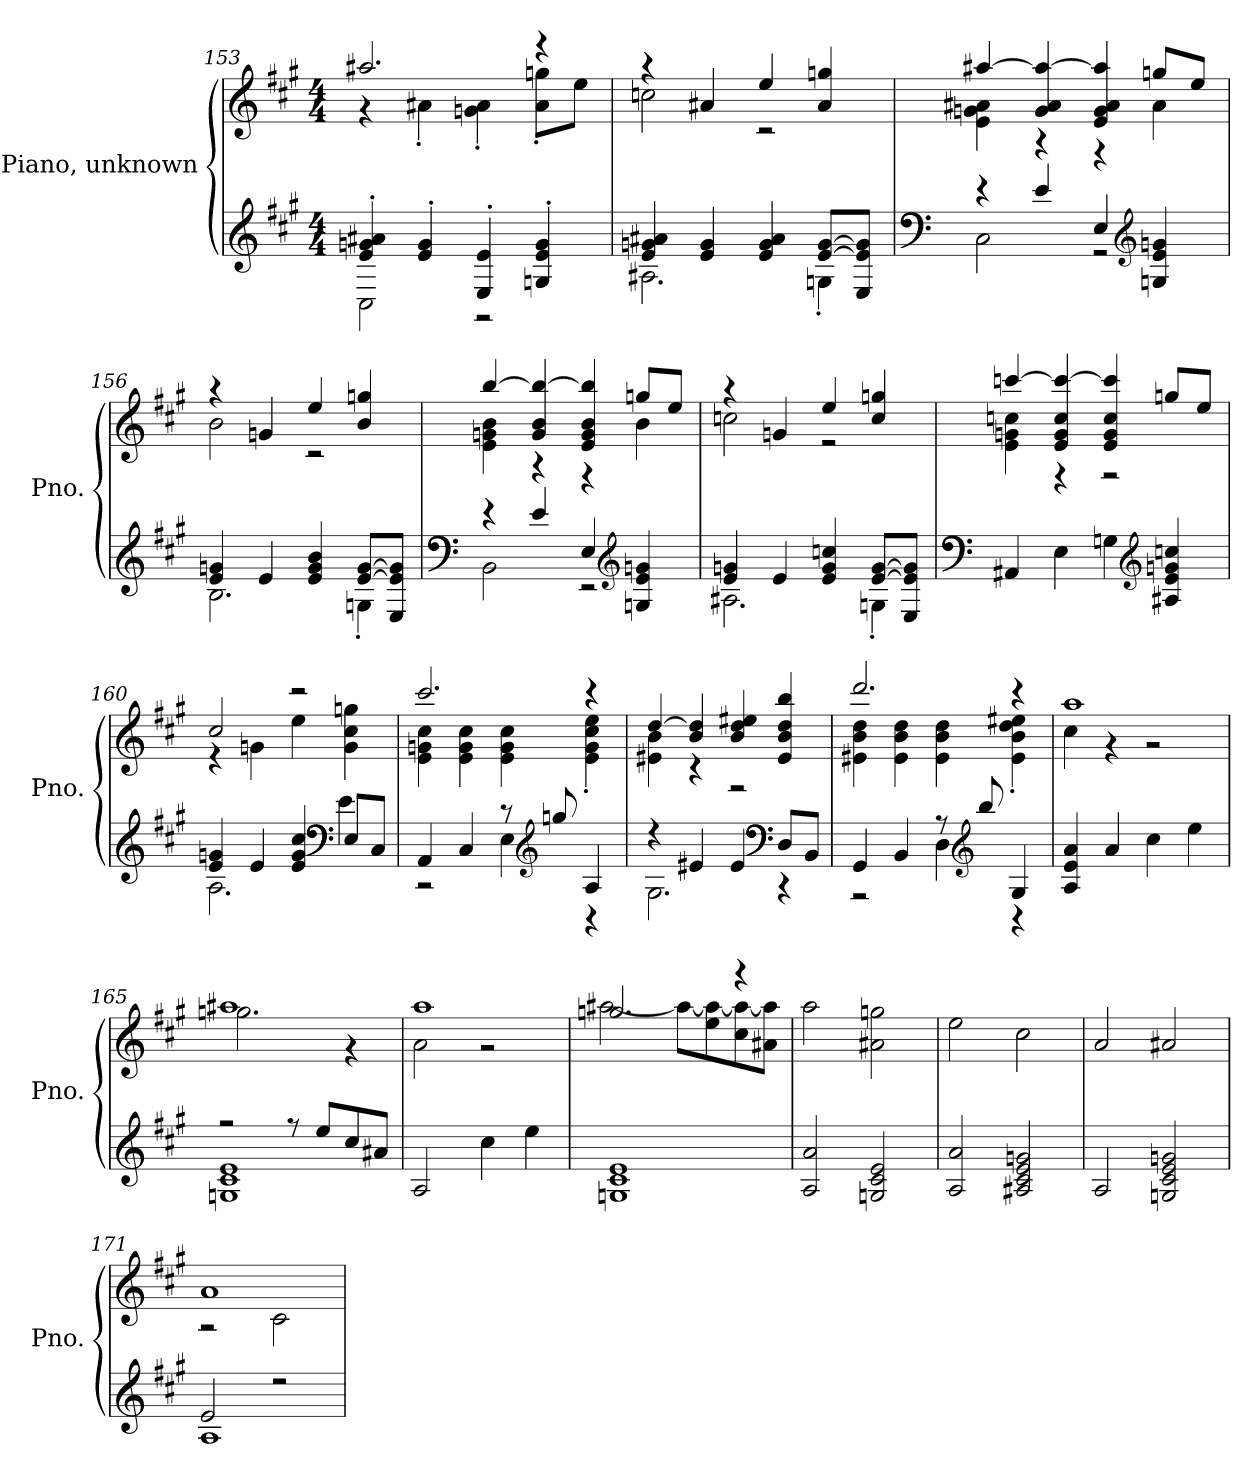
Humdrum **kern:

**kern	**kern
*part1	*part1
*staff2	*staff1
*I"Piano, unknown	*
*I'Pno.	*
!!LO:PB:g=z
*clefG2	*clefG2
*k[f#c#g#]	*k[f#c#g#]
*M4/4	*M4/4
=153	=153
*^	*^
4e/' 4gn/' 4a#X/'	2C#\	2.aa#X/	4r
4e/' 4g/'	.	.	4a#X'\
4E/' 4e/'	2r	.	4gn\' 4a#\'
4Gn/' 4e/' 4g/'	.	4r	8a#\' 8ggn\'L
.	.	.	8ee\J
=154	=154	=154	=154
4e/ 4gn/ 4a#X/	2.A#X\	4r	2ccn\
4e/ 4g/	.	4a#X/	.
4e/ 4g/ 4a#/	.	4ee/	2r
[8e/ [8g/L	4Gn'\	4a#/ 4ggn/	.
8E/ 8e/] 8g/]J	.	.	.
=155	=155	=155	=155
*clefF4	*	*	*
4r	2C#\	[4aa#X/	4e\ 4gn\ 4a#X\
4e/	.	4g/ 4a#/ 4aa#/_	4r
4E/	2r	4e/ 4g/ 4a#/ 4aa#/]	4r
*clefG2	*	*	*
4Gn/ 4e/ 4gn/	.	8ggn/L	4a#\
.	.	8ee/J	.
=156	=156	=156	=156
4e/ 4gn/	2.B\	4r	2b\
4e/	.	4gn/	.
4e/ 4g/ 4b/	.	4ee/	2r
[8e/ [8g/L	4Gn'\	4b/ 4ggn/	.
8E/ 8e/] 8g/]J	.	.	.
!!LO:LB:g=z	!!
=157	=157	=157	=157
*clefF4	*	*	*
4r	2BB\	[4bb/	4e\ 4gn\ 4b\
4e/	.	4g/ 4b/ 4bb/_	4r
4E/	2r	4e/ 4g/ 4b/ 4bb/]	4r
*clefG2	*	*	*
4Gn/ 4e/ 4gn/	.	8ggn/L	4b\
.	.	8ee/J	.
=158	=158	=158	=158
4e/ 4gn/	2.A#X\	4r	2ccn\
4e/	.	4gn/	.
4e/ 4g/ 4ccn/	.	4ee/	2r
[8e/ [8g/L	4Gn'\	4cc/ 4ggn/	.
8E/ 8e/] 8g/]J	.	.	.
*v	*v	*	*
=159	=159	=159
*clefF4	*	*
4AA#X/	[4cccn/	4e\ 4gn\ 4ccn\
4E\	4e/ 4g/ 4cc/ 4ccc/_	4r
4Gn\	4e/ 4g/ 4cc/ 4ccc/]	2r
*clefG2	*	*
4A#X/ 4e/ 4gn/ 4ccn/	8ggn/L	.
.	8ee/J	.
=160	=160	=160
*^	*	*
4e/ 4gn/	2.A\	2cc#/	4r
4e/	.	.	4gn\
4e/ 4g/ 4cc#/	.	2r	4ee\
*clefF4	*	*	*
8E/L	4e\	.	4g\ 4cc#\ 4ggn\
8C#/J	.	.	.
!!LO:LB:g=z	!!
=161	=161	=161	=161
4AA/	2r	2.ccc#/	4e\ 4gn\ 4cc#\
4C#/	.	.	4e\ 4g\ 4cc#\
8r	4E\	.	4e\ 4g\ 4cc#\
*clefG2	*	*	*
8ggn/	.	.	.
4A/	4r	4r	4e\' 4g\' 4cc#\' 4ee\'
=162	=162	=162	=162
4r	2.G#\	[4dd/	4e#X\ 4b\
4e#X/	.	4b/ 4dd/]	4r
4e#/	.	4b/ 4dd/ 4ee#X/	2r
*clefF4	*	*	*
8D/L	4r	4e#/ 4b/ 4dd/ 4bb/	.
8BB/J	.	.	.
=163	=163	=163	=163
4GG#/	2r	2.ddd/	4e#X\ 4b\ 4dd\
4BB/	.	.	4e#\ 4b\ 4dd\
8r	4D\	.	4e#\ 4b\ 4dd\
*clefG2	*	*	*
8bb/	.	.	.
4G#/	4r	4r	4e#\' 4b\' 4dd\' 4ee#X\'
*v	*v	*	*
=164	=164	=164
4A/ 4e/ 4a/	1aa	4cc#\
4a/	.	4r
4cc#\	.	2r
4ee\	.	.
=165	=165	=165
*^	*	*
2r	1Gn 1c# 1e	1aa#X	2.ggn\
8r	.	.	.
8ee/L	.	.	.
8cc#/	.	.	4r
8a#X/J	.	.	.
*v	*v	*	*
!!LO:LB:g=z	!!
=166	=166	=166
2A/	1aa	2a\
4cc#\	.	2r
4ee\	.	.
=167	=167	=167
1Gn 1c# 1e	2.ggn/	[2aa#X\
.	.	8aa#\L_
.	.	8ee\ 8aa#\_
.	4r	8cc#\ 8aa#\_
.	.	8a#X\ 8aa#\]J
*	*v	*v
=168	=168
2A/ 2a/	2aa\
2Gn/ 2c#/ 2e/	2a#X\ 2ggn\
=169	=169
2A/ 2a/	2ee\
2A#X/ 2c#/ 2e/ 2gn/	2cc#\
=170	=170
2A/	2a/
2Gn/ 2c#/ 2e/ 2gn/	2a#X/
=171	=171
*^	*^
2e/	1A	1a	2r
2r	.	.	2c#\
*v	*v	*	*
*	*v	*v
=	=
*-	*-
